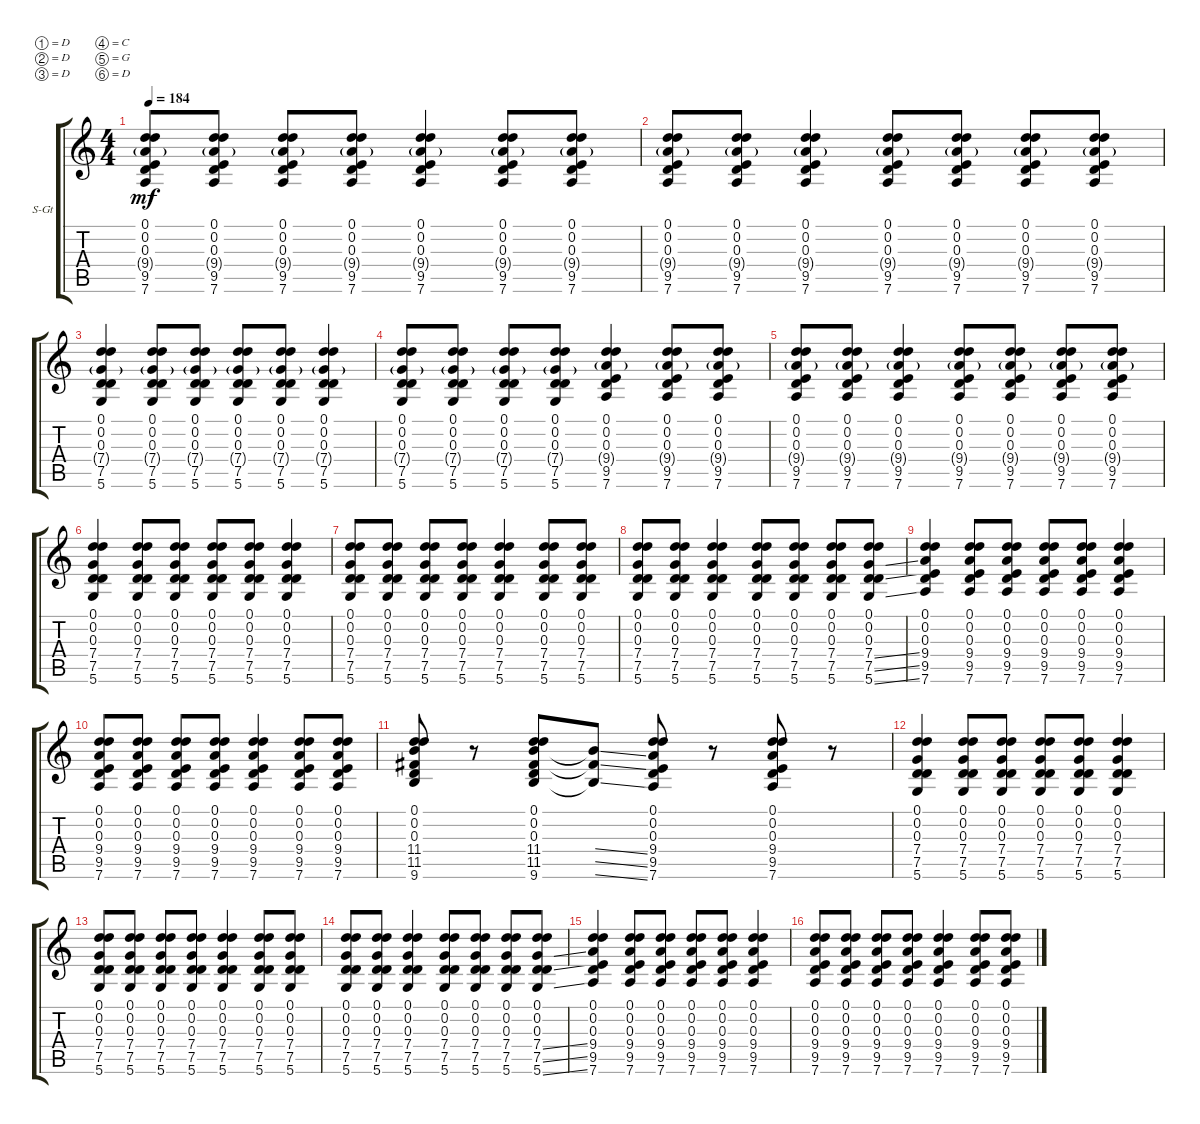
\defaultSystemsLayout 4
\bracketExtendMode groupsimilarinstruments
\firstSystemTrackNameOrientation horizontal
\otherSystemsTrackNameOrientation horizontal
\track ("Steel Guitar" "S-Gt") {instrument acousticguitarsteel}
\staff {score tabs}
\tuning (D4 D4 D3 C3 G2 D2)
\ts (4 4)
\tempo 184
\clef g2
\ks c
(0.1 0.2 0.3 9.4{g} 9.5 7.6).8{dy mf} (0.1 0.2 0.3 9.4{g} 9.5 7.6).8 (0.1 0.2 0.3 9.4{g} 9.5 7.6).8 (0.1 0.2 0.3 9.4{g} 9.5 7.6).8 (0.1 0.2 0.3 9.4{g} 9.5 7.6).4 (0.1 0.2 0.3 9.4{g} 9.5 7.6).8 (0.1 0.2 0.3 9.4{g} 9.5 7.6).8 |
(0.1 0.2 0.3 9.4{g} 9.5 7.6).8 (0.1 0.2 0.3 9.4{g} 9.5 7.6).8 (0.1 0.2 0.3 9.4{g} 9.5 7.6).4 (0.1 0.2 0.3 9.4{g} 9.5 7.6).8 (0.1 0.2 0.3 9.4{g} 9.5 7.6).8 (0.1 0.2 0.3 9.4{g} 9.5 7.6).8 (0.1 0.2 0.3 9.4{g} 9.5 7.6).8 |
(0.1 0.2 0.3 7.4{g} 7.5 5.6).4 (0.1 0.2 0.3 7.4{g} 7.5 5.6).8 (0.1 0.2 0.3 7.4{g} 7.5 5.6).8 (0.1 0.2 0.3 7.4{g} 7.5 5.6).8 (0.1 0.2 0.3 7.4{g} 7.5 5.6).8 (0.1 0.2 0.3 7.4{g} 7.5 5.6).4 |
(0.1 0.2 0.3 7.4{g} 7.5 5.6).8 (0.1 0.2 0.3 7.4{g} 7.5 5.6).8 (0.1 0.2 0.3 7.4{g} 7.5 5.6).8 (0.1 0.2 0.3 7.4{g} 7.5 5.6).8 (0.1 0.2 0.3 9.4{g} 9.5 7.6).4 (0.1 0.2 0.3 9.4{g} 9.5 7.6).8 (0.1 0.2 0.3 9.4{g} 9.5 7.6).8 |
(0.1 0.2 0.3 9.4{g} 9.5 7.6).8 (0.1 0.2 0.3 9.4{g} 9.5 7.6).8 (0.1 0.2 0.3 9.4{g} 9.5 7.6).4 (0.1 0.2 0.3 9.4{g} 9.5 7.6).8 (0.1 0.2 0.3 9.4{g} 9.5 7.6).8 (0.1 0.2 0.3 9.4{g} 9.5 7.6).8 (0.1 0.2 0.3 9.4{g} 9.5 7.6).8 |
(0.1 0.2 0.3 7.4 7.5 5.6).4 (0.1 0.2 0.3 7.4 7.5 5.6).8 (0.1 0.2 0.3 7.4 7.5 5.6).8 (0.1 0.2 0.3 7.4 7.5 5.6).8 (0.1 0.2 0.3 7.4 7.5 5.6).8 (0.1 0.2 0.3 7.4 7.5 5.6).4 |
(0.1 0.2 0.3 7.4 7.5 5.6).8 (0.1 0.2 0.3 7.4 7.5 5.6).8 (0.1 0.2 0.3 7.4 7.5 5.6).8 (0.1 0.2 0.3 7.4 7.5 5.6).8 (0.1 0.2 0.3 7.4 7.5 5.6).4 (0.1 0.2 0.3 7.4 7.5 5.6).8 (0.1 0.2 0.3 7.4 7.5 5.6).8 |
(0.1 0.2 0.3 7.4 7.5 5.6).8 (0.1 0.2 0.3 7.4 7.5 5.6).8 (0.1 0.2 0.3 7.4 7.5 5.6).4 (0.1 0.2 0.3 7.4 7.5 5.6).8 (0.1 0.2 0.3 7.4 7.5 5.6).8 (0.1 0.2 0.3 7.4 7.5 5.6).8 (0.1 0.2 0.3 7.4{ss} 7.5{ss} 5.6{ss}).8 |
(0.1 0.2 0.3 9.4 9.5 7.6).4 (0.1 0.2 0.3 9.4 9.5 7.6).8 (0.1 0.2 0.3 9.4 9.5 7.6).8 (0.1 0.2 0.3 9.4 9.5 7.6).8 (0.1 0.2 0.3 9.4 9.5 7.6).8 (0.1 0.2 0.3 9.4 9.5 7.6).4 |
(0.1 0.2 0.3 9.4 9.5 7.6).8 (0.1 0.2 0.3 9.4 9.5 7.6).8 (0.1 0.2 0.3 9.4 9.5 7.6).8 (0.1 0.2 0.3 9.4 9.5 7.6).8 (0.1 0.2 0.3 9.4 9.5 7.6).4 (0.1 0.2 0.3 9.4 9.5 7.6).8 (7.6 9.5 9.4 0.3 0.2 0.1).8 |
(0.1 0.2 0.3 11.4 11.5 9.6).8 r.8 (0.1 0.2 0.3 11.4 11.5 9.6).8 (11.4{ss t} 11.5{ss t} 9.6{ss t}).8 (0.1 0.2 0.3 9.4 9.5 7.6).8 r.8 (0.1 0.2 0.3 9.4 9.5 7.6).8 r.8 |
(0.1 0.2 0.3 7.4 7.5 5.6).4 (0.1 0.2 0.3 7.4 7.5 5.6).8 (0.1 0.2 0.3 7.4 7.5 5.6).8 (0.1 0.2 0.3 7.4 7.5 5.6).8 (0.1 0.2 0.3 7.4 7.5 5.6).8 (0.1 0.2 0.3 7.4 7.5 5.6).4 |
(0.1 0.2 0.3 7.4 7.5 5.6).8 (0.1 0.2 0.3 7.4 7.5 5.6).8 (0.1 0.2 0.3 7.4 7.5 5.6).8 (0.1 0.2 0.3 7.4 7.5 5.6).8 (0.1 0.2 0.3 7.4 7.5 5.6).4 (0.1 0.2 0.3 7.4 7.5 5.6).8 (0.1 0.2 0.3 7.4 7.5 5.6).8 |
(0.1 0.2 0.3 7.4 7.5 5.6).8 (0.1 0.2 0.3 7.4 7.5 5.6).8 (0.1 0.2 0.3 7.4 7.5 5.6).4 (0.1 0.2 0.3 7.4 7.5 5.6).8 (0.1 0.2 0.3 7.4 7.5 5.6).8 (0.1 0.2 0.3 7.4 7.5 5.6).8 (0.1 0.2 0.3 7.4{ss} 7.5{ss} 5.6{ss}).8 |
(0.1 0.2 0.3 9.4 9.5 7.6).4 (0.1 0.2 0.3 9.4 9.5 7.6).8 (0.1 0.2 0.3 9.4 9.5 7.6).8 (0.1 0.2 0.3 9.4 9.5 7.6).8 (0.1 0.2 0.3 9.4 9.5 7.6).8 (0.1 0.2 0.3 9.4 9.5 7.6).4 |
(0.1 0.2 0.3 9.4 9.5 7.6).8 (0.1 0.2 0.3 9.4 9.5 7.6).8 (0.1 0.2 0.3 9.4 9.5 7.6).8 (0.1 0.2 0.3 9.4 9.5 7.6).8 (0.1 0.2 0.3 9.4 9.5 7.6).4 (0.1 0.2 0.3 9.4 9.5 7.6).8 (7.6{ss} 9.5{ss} 9.4{ss} 0.3 0.2 0.1).8
